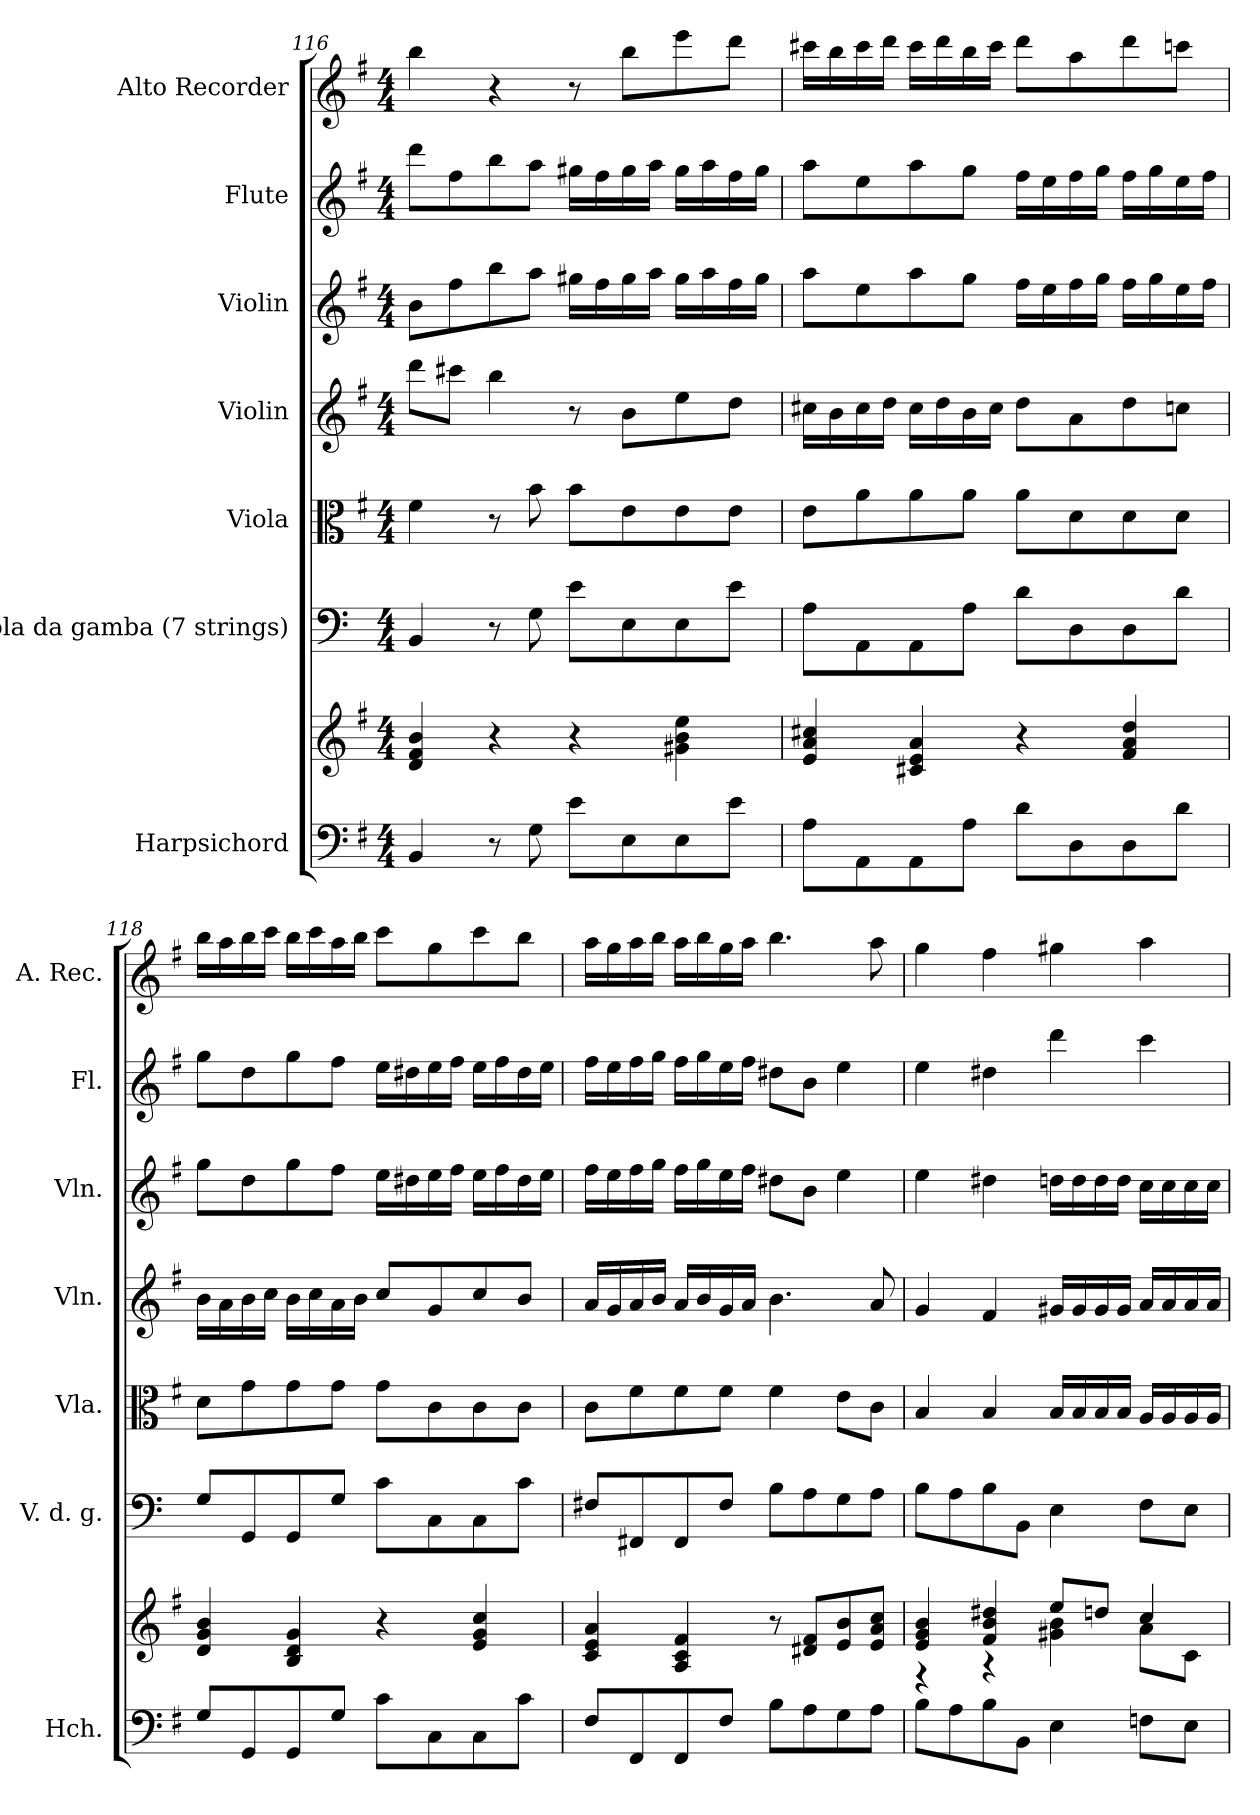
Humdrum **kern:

**kern	**kern	**kern	**kern	**kern	**kern	**kern	**kern
*part7	*part7	*part6	*part5	*part4	*part3	*part2	*part1
*staff8	*staff7	*staff6	*staff5	*staff4	*staff3	*staff2	*staff1
*I"Harpsichord	*	*I"Viola da gamba (7 strings)	*I"Viola	*I"Violin	*I"Violin	*I"Flute	*I"Alto Recorder
*I'Hch.	*	*I'V. d. g.	*I'Vla.	*I'Vln.	*I'Vln.	*I'Fl.	*I'A. Rec.
!!LO:PB:g=z
*clefF4	*clefG2	*clefF4	*clefC3	*clefG2	*clefG2	*clefG2	*clefG2
*k[f#]	*k[f#]	*k[]	*k[f#]	*k[f#]	*k[f#]	*k[f#]	*k[f#]
*M4/4	*M4/4	*M4/4	*M4/4	*M4/4	*M4/4	*M4/4	*M4/4
=116	=116	=116	=116	=116	=116	=116	=116
4BB/	4d/ 4f#/ 4b/	4BB/	4f#\	8ddd\L	8b\L	8ddd\L	4bb\
.	.	.	.	8ccc#X\J	8ff#\	8ff#\	.
8r	4r	8r	8r	4bb\	8bb\	8bb\	4r
8G\	.	8G\	8b\	.	8aa\J	8aa\J	.
8e\L	4r	8e\L	8b\L	8r	16gg#X\LL	16gg#X\LL	8r
.	.	.	.	.	16ff#\	16ff#\	.
8E\	.	8E\	8e\	8b\L	16gg#\	16gg#\	8bb\L
.	.	.	.	.	16aa\JJ	16aa\JJ	.
8E\	4g#X\ 4b\ 4ee\	8E\	8e\	8ee\	16gg#\LL	16gg#\LL	8eee\
.	.	.	.	.	16aa\	16aa\	.
8e\J	.	8e\J	8e\J	8dd\J	16ff#\	16ff#\	8ddd\J
.	.	.	.	.	16gg#\JJ	16gg#\JJ	.
=117	=117	=117	=117	=117	=117	=117	=117
8A\L	4e/ 4a/ 4cc#X/	8A\L	8e\L	16cc#X\LL	8aa\L	8aa\L	16ccc#X\LL
.	.	.	.	16b\	.	.	16bb\
8AA\	.	8AA\	8a\	16cc#\	8ee\	8ee\	16ccc#\
.	.	.	.	16dd\JJ	.	.	16ddd\JJ
8AA\	4c#X/ 4e/ 4a/	8AA\	8a\	16cc#\LL	8aa\	8aa\	16ccc#\LL
.	.	.	.	16dd\	.	.	16ddd\
8A\J	.	8A\J	8a\J	16b\	8gg\J	8gg\J	16bb\
.	.	.	.	16cc#\JJ	.	.	16ccc#\JJ
8d\L	4r	8d\L	8a\L	8dd\L	16ff#\LL	16ff#\LL	8ddd\L
.	.	.	.	.	16ee\	16ee\	.
8D\	.	8D\	8d\	8a\	16ff#\	16ff#\	8aa\
.	.	.	.	.	16gg\JJ	16gg\JJ	.
8D\	4f#/ 4a/ 4dd/	8D\	8d\	8dd\	16ff#\LL	16ff#\LL	8ddd\
.	.	.	.	.	16gg\	16gg\	.
8d\J	.	8d\J	8d\J	8ccn\J	16ee\	16ee\	8cccn\J
.	.	.	.	.	16ff#\JJ	16ff#\JJ	.
!!LO:PB:g=z
=118	=118	=118	=118	=118	=118	=118	=118
8G/L	4d/ 4g/ 4b/	8G/L	8d\L	16b\LL	8gg\L	8gg\L	16bb\LL
.	.	.	.	16a\	.	.	16aa\
8GG/	.	8GG/	8g\	16b\	8dd\	8dd\	16bb\
.	.	.	.	16cc\JJ	.	.	16ccc\JJ
8GG/	4B/ 4d/ 4g/	8GG/	8g\	16b\LL	8gg\	8gg\	16bb\LL
.	.	.	.	16cc\	.	.	16ccc\
8G/J	.	8G/J	8g\J	16a\	8ff#\J	8ff#\J	16aa\
.	.	.	.	16b\JJ	.	.	16bb\JJ
8c\L	4r	8c\L	8g\L	8cc/L	16ee\LL	16ee\LL	8ccc\L
.	.	.	.	.	16dd#X\	16dd#X\	.
8C\	.	8C\	8c\	8g/	16ee\	16ee\	8gg\
.	.	.	.	.	16ff#\JJ	16ff#\JJ	.
8C\	4e/ 4g/ 4cc/	8C\	8c\	8cc/	16ee\LL	16ee\LL	8ccc\
.	.	.	.	.	16ff#\	16ff#\	.
8c\J	.	8c\J	8c\J	8b/J	16dd#\	16dd#\	8bb\J
.	.	.	.	.	16ee\JJ	16ee\JJ	.
=119	=119	=119	=119	=119	=119	=119	=119
8F#/L	4c/ 4e/ 4a/	8F#X/L	8c\L	16a/LL	16ff#\LL	16ff#\LL	16aa\LL
.	.	.	.	16g/	16ee\	16ee\	16gg\
8FF#/	.	8FF#X/	8f#\	16a/	16ff#\	16ff#\	16aa\
.	.	.	.	16b/JJ	16gg\JJ	16gg\JJ	16bb\JJ
8FF#/	4A/ 4c/ 4f#/	8FF#/	8f#\	16a/LL	16ff#\LL	16ff#\LL	16aa\LL
.	.	.	.	16b/	16gg\	16gg\	16bb\
8F#/J	.	8F#/J	8f#\J	16g/	16ee\	16ee\	16gg\
.	.	.	.	16a/JJ	16ff#\JJ	16ff#\JJ	16aa\JJ
8B\L	8r	8B\L	4f#\	4.b\	8dd#X\L	8dd#X\L	4.bb\
8A\	8d#X/ 8f#/L	8A\	.	.	8b\J	8b\J	.
8G\	8e/ 8b/	8G\	8e\L	.	4ee\	4ee\	.
8A\J	8e/ 8a/ 8cc/J	8A\J	8c\J	8a/	.	.	8aa\
!!LO:PB:g=z
=120	=120	=120	=120	=120	=120	=120	=120
*	*^	*	*	*	*	*	*
8B\L	4e/ 4g/ 4b/	4r	8B\L	4B/	4g/	4ee\	4ee\	4gg\
8A\	.	.	8A\	.	.	.	.	.
8B\	4f#/ 4b/ 4dd#X/	4r	8B\	4B/	4f#/	4dd#X\	4dd#X\	4ff#\
8BB\J	.	.	8BB\J	.	.	.	.	.
4E\	8ee/L	4g#X\ 4b\	4E\	16B/LL	16g#X/LL	16ddn\LL	4ddd\	4gg#X\
.	.	.	.	16B/	16g#/	16dd\	.	.
.	8ddn/J	.	.	16B/	16g#/	16dd\	.	.
.	.	.	.	16B/JJ	16g#/JJ	16dd\JJ	.	.
8Fn\L	4cc/	8a\L	8F\L	16A/LL	16a/LL	16cc\LL	4ccc\	4aa\
.	.	.	.	16A/	16a/	16cc\	.	.
8E\J	.	8c\J	8E\J	16A/	16a/	16cc\	.	.
.	.	.	.	16A/JJ	16a/JJ	16cc\JJ	.	.
*	*v	*v	*	*	*	*	*	*
=	=	=	=	=	=	=	=
*-	*-	*-	*-	*-	*-	*-	*-
